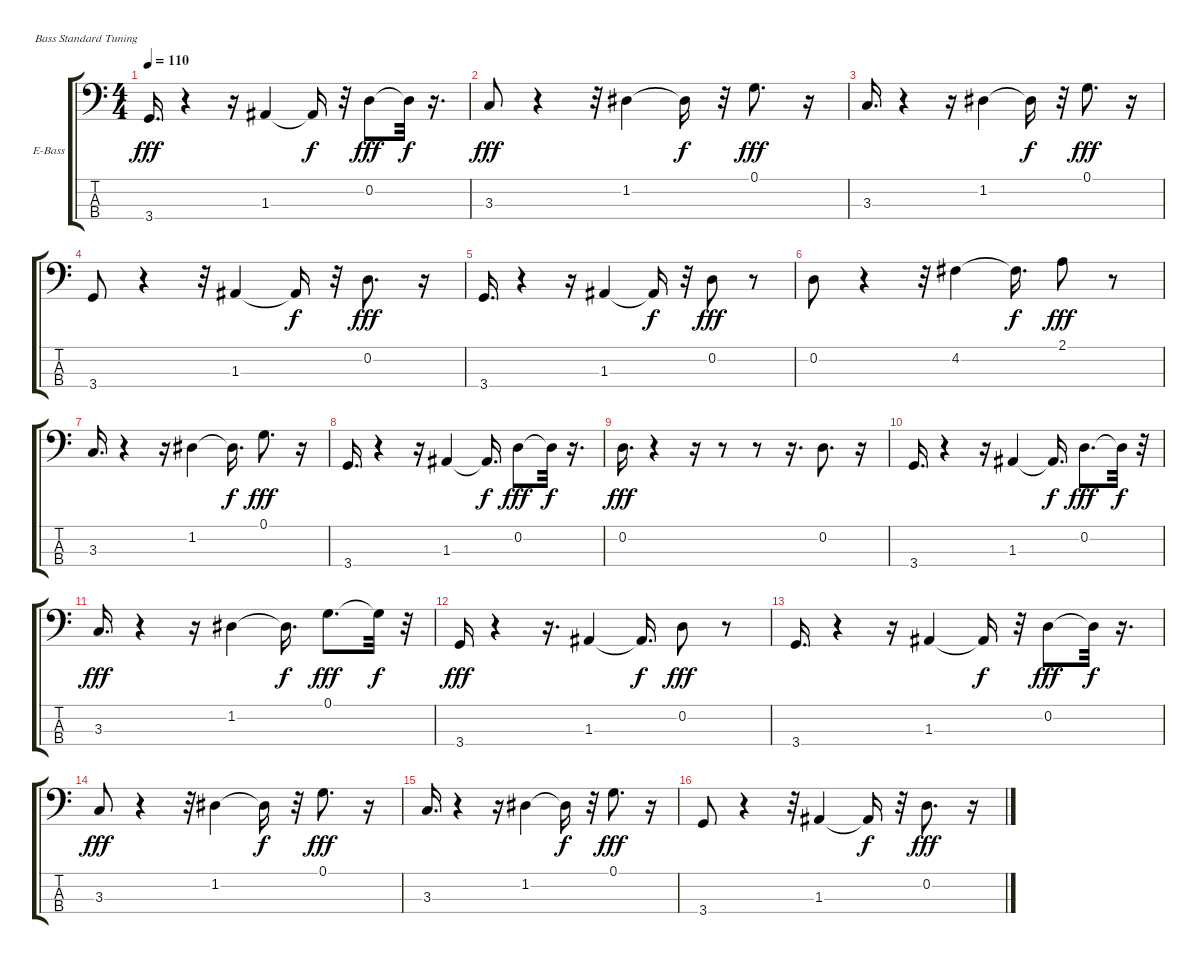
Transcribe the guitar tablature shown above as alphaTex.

\defaultSystemsLayout 4
\bracketExtendMode groupsimilarinstruments
\firstSystemTrackNameOrientation horizontal
\otherSystemsTrackNameOrientation horizontal
\track ("Electric Bass" "E-Bass") {instrument electricbassfinger}
\staff {score tabs}
\tuning (G2 D2 A1 E1)
\ts (4 4)
\tempo 110
\clef f4
\scale
0.237488
\ks c
3.4.16{d dy fff} r.4 r.16 1.3.4 1.3{t}.16{dy f} r.32 0.2.8{dy fff} 0.2{t}.32{dy f} r.16{d} |
\scale
0.271835 3.3.8{dy fff} r.4 r.32 1.2.4 1.2{t}.16{dy f} r.32 0.1.8{d dy fff} r.16 |
\scale
0.226693 3.3.16{d} r.4 r.16 1.2.4 1.2{t}.16{dy f} r.32 0.1.8{d dy fff} r.16 |
\scale
0.263984 3.4.8 r.4 r.32 1.3.4 1.3{t}.16{dy f} r.32 0.2.8{d dy fff} r.16 |
\scale
0.241195 3.4.16{d} r.4 r.16 1.3.4 1.3{t}.16{dy f} r.32 0.2.8{dy fff} r.8 |
\scale
0.278549 0.2.8 r.4 r.32 4.2.4 4.2{t}.16{d dy f} 2.1.8{dy fff} r.8 |
\scale
0.230523 3.3.16{d} r.4 r.16 1.2.4 1.2{t}.16{d dy f} 0.1.8{d dy fff} r.16 |
\scale
0.249733 3.4.16{d} r.4 r.16 1.3.4 1.3{t}.16{d dy f} 0.2.8{dy fff} 0.2{t}.32{dy f} r.16{d} |
\scale
0.206278 0.2.16{d dy fff} r.4 r.16 r.8 r.8 r.16{d} 0.2.8{d} r.16 |
\scale
0.263453 3.4.16{d} r.4 r.16 1.3.4 1.3{t}.16{d dy f} 0.2.8{d dy fff} 0.2{t}.32{dy f} r.32 |
\scale
0.270179 3.3.16{d dy fff} r.4 r.16 1.2.4 1.2{t}.16{d dy f} 0.1.8{d dy fff} 0.1{t}.32{dy f} r.32 |
\scale
0.26009 3.4.16{dy fff} r.4 r.16{d} 1.3.4 1.3{t}.16{d dy f} 0.2.8{dy fff} r.8 |
\scale
0.237488 3.4.16{d} r.4 r.16 1.3.4 1.3{t}.16{dy f} r.32 0.2.8{dy fff} 0.2{t}.32{dy f} r.16{d} |
\scale
0.271835 3.3.8{dy fff} r.4 r.32 1.2.4 1.2{t}.16{dy f} r.32 0.1.8{d dy fff} r.16 |
\scale
0.226693 3.3.16{d} r.4 r.16 1.2.4 1.2{t}.16{dy f} r.32 0.1.8{d dy fff} r.16 |
\scale
0.263984 3.4.8 r.4 r.32 1.3.4 1.3{t}.16{dy f} r.32 0.2.8{d dy fff} r.16
